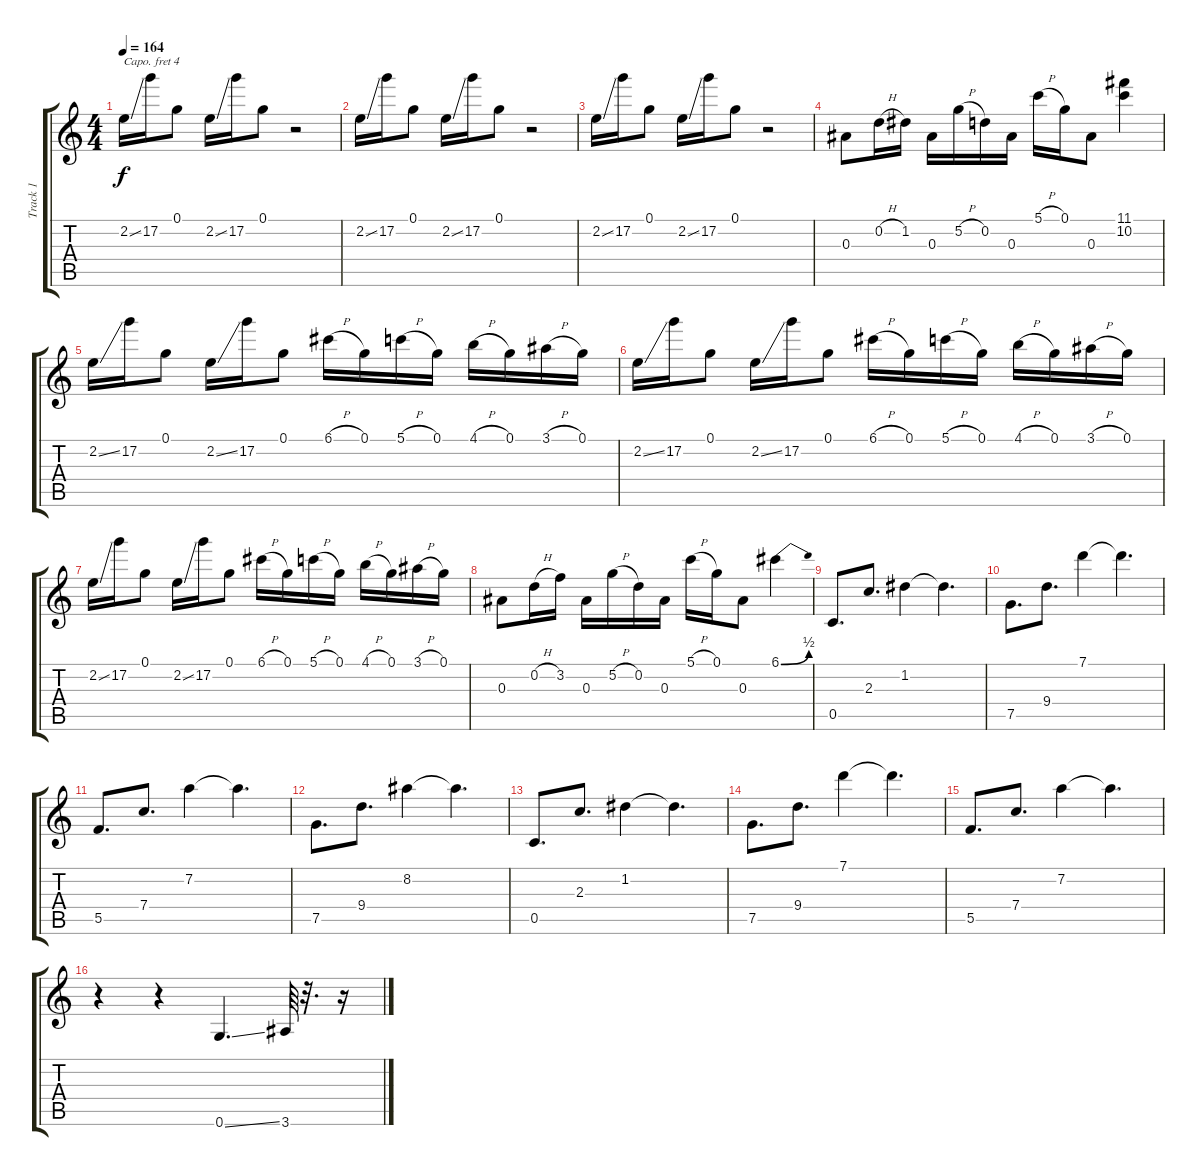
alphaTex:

\track ("Track 1" "Track 1") {instrument overdrivenguitar}
\staff {score tabs}
\capo 4
\tuning (Eb4 Bb3 Gb3 Db3 Ab2 Eb2) {hide}
\ts (4 4)
\tempo 164
\clef g2
\ks c
2.2{ss}.16{dy f} 17.2.16 0.1.8 2.2{ss}.16 17.2.16 0.1.8 r.2 |
2.2{ss}.16 17.2.16 0.1.8 2.2{ss}.16 17.2.16 0.1.8 r.2 |
2.2{ss}.16 17.2.16 0.1.8 2.2{ss}.16 17.2.16 0.1.8 r.2 |
0.3.8 0.2{h}.16 1.2.16 0.3.16 5.2{h}.16 0.2.16 0.3.16 5.1{h}.16 0.1.16 0.3.8 (11.1 10.2).4 |
2.2{ss}.16 17.2.16 0.1.8 2.2{ss}.16 17.2.16 0.1.8 6.1{h}.16 0.1.16 5.1{h}.16 0.1.16 4.1{h}.16 0.1.16 3.1{h}.16 0.1.16 |
2.2{ss}.16 17.2.16 0.1.8 2.2{ss}.16 17.2.16 0.1.8 6.1{h}.16 0.1.16 5.1{h}.16 0.1.16 4.1{h}.16 0.1.16 3.1{h}.16 0.1.16 |
2.2{ss}.16 17.2.16 0.1.8 2.2{ss}.16 17.2.16 0.1.8 6.1{h}.16 0.1.16 5.1{h}.16 0.1.16 4.1{h}.16 0.1.16 3.1{h}.16 0.1.16 |
0.3.8 0.2{h}.16 3.2.16 0.3.16 5.2{h}.16 0.2.16 0.3.16 5.1{h}.16 0.1.16 0.3.8 6.1{be (bend 0 0 60 2)}.4 |
0.5.8{d} 2.3.8{d} 1.2.4 1.2{t}.4{d} |
7.5.8{d} 9.4.8{d} 7.1.4 7.1{t}.4{d} |
5.5.8{d} 7.4.8{d} 7.2.4 7.2{t}.4{d} |
7.5.8{d} 9.4.8{d} 8.2.4 8.2{t}.4{d} |
0.5.8{d} 2.3.8{d} 1.2.4 1.2{t}.4{d} |
7.5.8{d} 9.4.8{d} 7.1.4 7.1{t}.4{d} |
5.5.8{d} 7.4.8{d} 7.2.4 7.2{t}.4{d} |
r.4 r.4 0.6{ss}.4{d} 3.6.64 r.32{d} r.16
